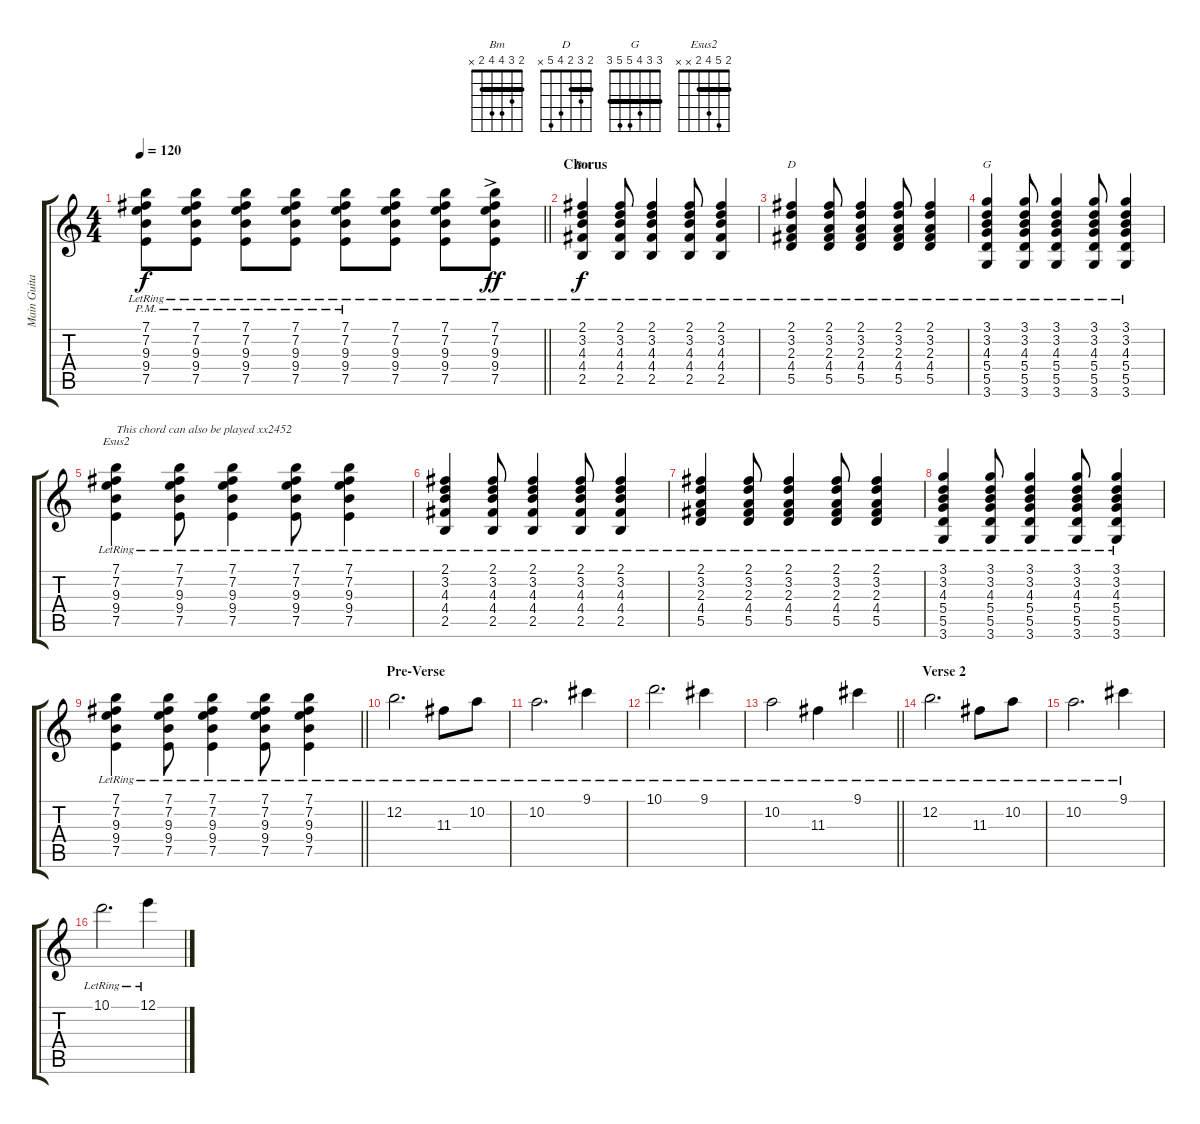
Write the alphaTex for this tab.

\track ("Main Guitar" "Main Guita") {instrument acousticguitarnylon}
\staff {score tabs}
\tuning (E4 B3 G3 D3 A2 E2) {hide}
\chord ("Bm" 2 3 4 4 2 x) {barre 2}
\chord ("D" 2 3 2 4 5 x) {barre 2}
\chord ("G" 3 3 4 5 5 3) {barre 3}
\chord ("Esus2" 2 5 4 2 x x) {barre 2}
\ts (4 4)
\tempo 120
\clef g2
\barLineRight lightlight
\ks c
(7.1{pm lr} 7.2{pm lr} 9.3{pm lr} 9.4{pm lr} 7.5{pm lr}).8{dy f} (7.1{pm lr} 7.2{pm lr} 9.3{pm lr} 9.4{pm lr} 7.5{pm lr}).8 (7.1{pm lr} 7.2{pm lr} 9.3{pm lr} 9.4{pm lr} 7.5{pm lr}).8 (7.1{pm lr} 7.2{pm lr} 9.3{pm lr} 9.4{pm lr} 7.5{pm lr}).8 (7.1{pm lr} 7.2{pm lr} 9.3{pm lr} 9.4{pm lr} 7.5{pm lr}).8 (7.1{lr} 7.2{lr} 9.3{lr} 9.4{lr} 7.5{lr}).8 (7.1{lr} 7.2{lr} 9.3{lr} 9.4{lr} 7.5{lr}).8 (7.1{ac lr} 7.2{ac lr} 9.3{ac lr} 9.4{ac lr} 7.5{ac lr}).8{dy ff} |
\section ("" "Chorus")
(2.1{lr} 3.2{lr} 4.3{lr} 4.4{lr} 2.5{lr}).4{ch "Bm" dy f} (2.1{lr} 3.2{lr} 4.3{lr} 4.4{lr} 2.5{lr}).8 (2.1{lr} 3.2{lr} 4.3{lr} 4.4{lr} 2.5{lr}).4 (2.1{lr} 3.2{lr} 4.3{lr} 4.4{lr} 2.5{lr}).8 (2.1{lr} 3.2{lr} 4.3{lr} 4.4{lr} 2.5{lr}).4 |
(2.1{lr} 3.2{lr} 2.3{lr} 4.4{lr} 5.5{lr}).4{ch "D"} (2.1{lr} 3.2{lr} 2.3{lr} 4.4{lr} 5.5{lr}).8 (2.1{lr} 3.2{lr} 2.3{lr} 4.4{lr} 5.5{lr}).4 (2.1{lr} 3.2{lr} 2.3{lr} 4.4{lr} 5.5{lr}).8 (2.1{lr} 3.2{lr} 2.3{lr} 4.4{lr} 5.5{lr}).4 |
(3.1{lr} 3.2{lr} 4.3{lr} 5.4{lr} 5.5{lr} 3.6{lr}).4{ch "G"} (3.1{lr} 3.2{lr} 4.3{lr} 5.4{lr} 5.5{lr} 3.6{lr}).8 (3.1{lr} 3.2{lr} 4.3{lr} 5.4{lr} 5.5{lr} 3.6{lr}).4 (3.1{lr} 3.2{lr} 4.3{lr} 5.4{lr} 5.5{lr} 3.6{lr}).8 (3.1{lr} 3.2{lr} 4.3{lr} 5.4{lr} 5.5{lr} 3.6{lr}).4 |
(7.1{lr} 7.2{lr} 9.3{lr} 9.4{lr} 7.5).4{ch "Esus2" txt "This chord can also be played xx2452"} (7.1{lr} 7.2{lr} 9.3{lr} 9.4{lr} 7.5).8 (7.1{lr} 7.2{lr} 9.3{lr} 9.4{lr} 7.5).4 (7.1{lr} 7.2{lr} 9.3{lr} 9.4{lr} 7.5).8 (7.1{lr} 7.2{lr} 9.3{lr} 9.4{lr} 7.5).4 |
(2.1{lr} 3.2{lr} 4.3{lr} 4.4{lr} 2.5{lr}).4 (2.1{lr} 3.2{lr} 4.3{lr} 4.4{lr} 2.5{lr}).8 (2.1{lr} 3.2{lr} 4.3{lr} 4.4{lr} 2.5{lr}).4 (2.1{lr} 3.2{lr} 4.3{lr} 4.4{lr} 2.5{lr}).8 (2.1{lr} 3.2{lr} 4.3{lr} 4.4{lr} 2.5{lr}).4 |
(2.1{lr} 3.2{lr} 2.3{lr} 4.4{lr} 5.5{lr}).4 (2.1{lr} 3.2{lr} 2.3{lr} 4.4{lr} 5.5{lr}).8 (2.1{lr} 3.2{lr} 2.3{lr} 4.4{lr} 5.5{lr}).4 (2.1{lr} 3.2{lr} 2.3{lr} 4.4{lr} 5.5{lr}).8 (2.1{lr} 3.2{lr} 2.3{lr} 4.4{lr} 5.5{lr}).4 |
(3.1{lr} 3.2{lr} 4.3{lr} 5.4{lr} 5.5{lr} 3.6{lr}).4 (3.1{lr} 3.2{lr} 4.3{lr} 5.4{lr} 5.5{lr} 3.6{lr}).8 (3.1{lr} 3.2{lr} 4.3{lr} 5.4{lr} 5.5{lr} 3.6{lr}).4 (3.1{lr} 3.2{lr} 4.3{lr} 5.4{lr} 5.5{lr} 3.6{lr}).8 (3.1{lr} 3.2{lr} 4.3{lr} 5.4{lr} 5.5{lr} 3.6{lr}).4 |
\barLineRight lightlight
(7.1{lr} 7.2{lr} 9.3{lr} 9.4{lr} 7.5{lr}).4 (7.1{lr} 7.2{lr} 9.3{lr} 9.4{lr} 7.5{lr}).8 (7.1{lr} 7.2{lr} 9.3{lr} 9.4{lr} 7.5{lr}).4 (7.1{lr} 7.2{lr} 9.3{lr} 9.4{lr} 7.5{lr}).8 (7.1{lr} 7.2{lr} 9.3{lr} 9.4{lr} 7.5{lr}).4 |
\section ("" "Pre-Verse")
12.2{lr}.2{d} 11.3{lr}.8 10.2{lr}.8 |
10.2{lr}.2{d} 9.1{lr}.4 |
10.1{lr}.2{d} 9.1{lr}.4 |
\barLineRight lightlight
10.2{lr}.2 11.3{lr}.4 9.1{lr}.4 |
\section ("" "Verse 2")
12.2{lr}.2{d} 11.3{lr}.8 10.2{lr}.8 |
10.2{lr}.2{d} 9.1{lr}.4 |
10.1{lr}.2{d} 12.1{lr}.4
